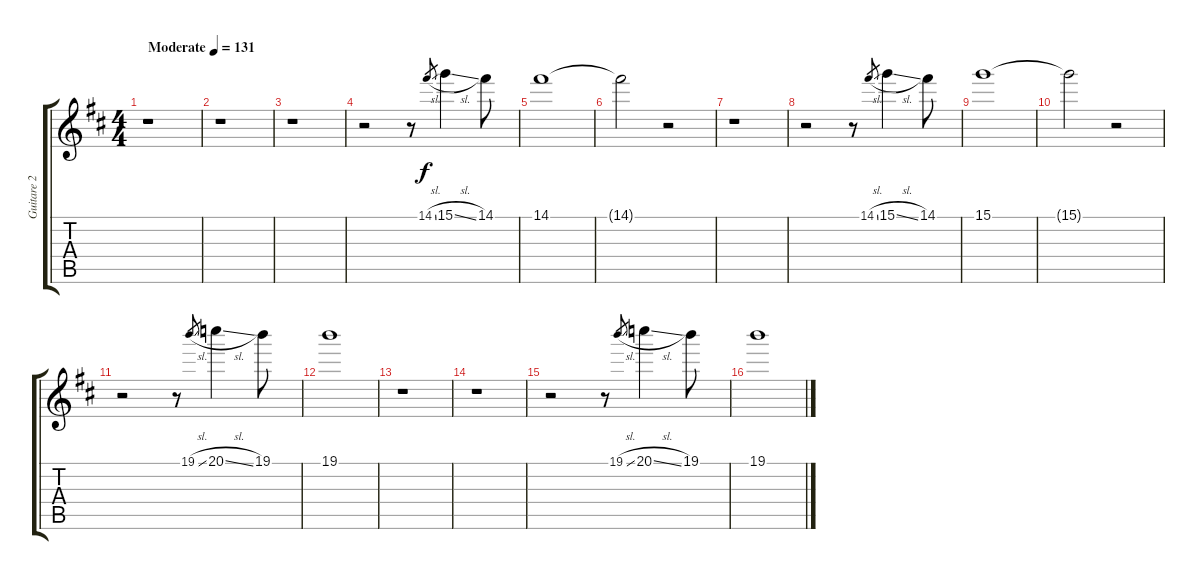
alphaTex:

\track ("Guitare 2" "Guitare 2") {instrument electricguitarjazz}
\staff {score tabs}
\tuning (E4 B3 G3 D3 A2 E2) {hide}
\ts (4 4)
\tempo (131 "Moderate")
\clef g2
\ks d
r.1{dy f instrument electricguitarjazz} |
r.1 |
r.1 |
r.2 r.8 14.1{sl}.8{gr} 15.1{sl}.4 14.1.8 |
14.1.1 |
14.1{t}.2 r.2 |
r.1 |
r.2 r.8 14.1{sl}.8{gr} 15.1{sl}.4 14.1.8 |
15.1.1 |
15.1{t}.2 r.2 |
r.2 r.8 19.1{sl}.8{gr} 20.1{sl}.4 19.1.8 |
19.1.1 |
r.1 |
r.1 |
r.2 r.8 19.1{sl}.8{gr} 20.1{sl}.4 19.1.8 |
19.1.1
